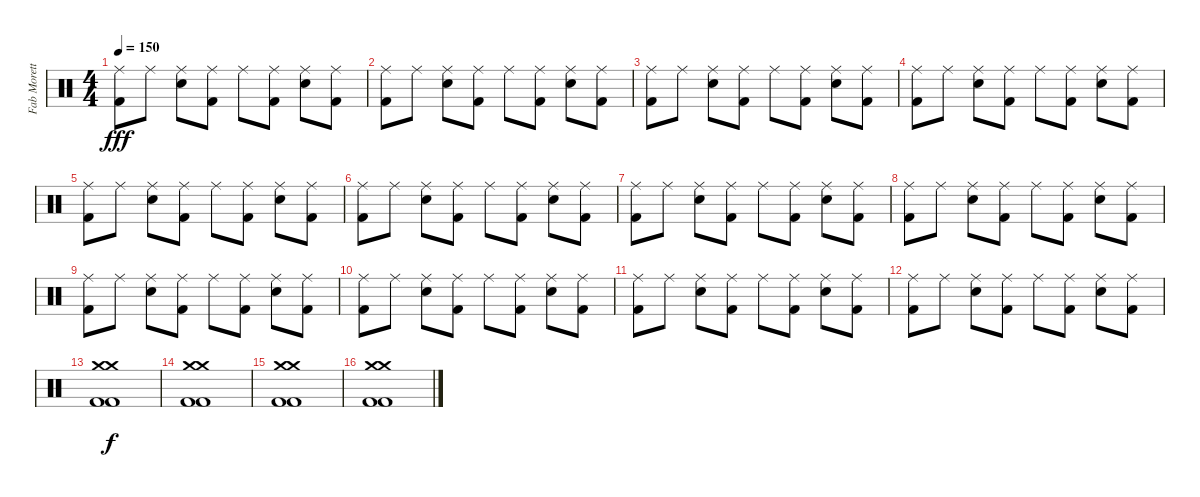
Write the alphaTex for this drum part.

\track ("Fab Moretti" "Fab Morett") {instrument percussion}
\staff {score}
\articulation defaults
\ts (4 4)
\tempo 150
\clef neutral
\ks c
("Ride (middle)" "Kick (hit) 2").8{dy fff} "Ride (middle)".8 ("Ride (middle)" "Electric Snare (hit)").8 ("Ride (middle)" "Kick (hit) 2").8 "Ride (middle)".8 ("Ride (middle)" "Kick (hit) 2").8 ("Ride (middle)" "Electric Snare (hit)").8 ("Ride (middle)" "Kick (hit) 2").8 |
("Ride (middle)" "Kick (hit) 2").8 "Ride (middle)".8 ("Ride (middle)" "Electric Snare (hit)").8 ("Ride (middle)" "Kick (hit) 2").8 "Ride (middle)".8 ("Ride (middle)" "Kick (hit) 2").8 ("Ride (middle)" "Electric Snare (hit)").8 ("Ride (middle)" "Kick (hit) 2").8 |
("Ride (middle)" "Kick (hit) 2").8 "Ride (middle)".8 ("Ride (middle)" "Electric Snare (hit)").8 ("Ride (middle)" "Kick (hit) 2").8 "Ride (middle)".8 ("Ride (middle)" "Kick (hit) 2").8 ("Ride (middle)" "Electric Snare (hit)").8 ("Ride (middle)" "Kick (hit) 2").8 |
("Ride (middle)" "Kick (hit) 2").8 "Ride (middle)".8 ("Ride (middle)" "Electric Snare (hit)").8 ("Ride (middle)" "Kick (hit) 2").8 "Ride (middle)".8 ("Ride (middle)" "Kick (hit) 2").8 ("Ride (middle)" "Electric Snare (hit)").8 ("Ride (middle)" "Kick (hit) 2").8 |
("Ride (middle)" "Kick (hit) 2").8 "Ride (middle)".8 ("Ride (middle)" "Electric Snare (hit)").8 ("Ride (middle)" "Kick (hit) 2").8 "Ride (middle)".8 ("Ride (middle)" "Kick (hit) 2").8 ("Ride (middle)" "Electric Snare (hit)").8 ("Ride (middle)" "Kick (hit) 2").8 |
("Ride (middle)" "Kick (hit) 2").8 "Ride (middle)".8 ("Ride (middle)" "Electric Snare (hit)").8 ("Ride (middle)" "Kick (hit) 2").8 "Ride (middle)".8 ("Ride (middle)" "Kick (hit) 2").8 ("Ride (middle)" "Electric Snare (hit)").8 ("Ride (middle)" "Kick (hit) 2").8 |
("Ride (middle)" "Kick (hit) 2").8 "Ride (middle)".8 ("Ride (middle)" "Electric Snare (hit)").8 ("Ride (middle)" "Kick (hit) 2").8 "Ride (middle)".8 ("Ride (middle)" "Kick (hit) 2").8 ("Ride (middle)" "Electric Snare (hit)").8 ("Ride (middle)" "Kick (hit) 2").8 |
("Ride (middle)" "Kick (hit) 2").8 "Ride (middle)".8 ("Ride (middle)" "Electric Snare (hit)").8 ("Ride (middle)" "Kick (hit) 2").8 "Ride (middle)".8 ("Ride (middle)" "Kick (hit) 2").8 ("Ride (middle)" "Electric Snare (hit)").8 ("Ride (middle)" "Kick (hit) 2").8 |
("Ride (middle)" "Kick (hit) 2").8 "Ride (middle)".8 ("Ride (middle)" "Electric Snare (hit)").8 ("Ride (middle)" "Kick (hit) 2").8 "Ride (middle)".8 ("Ride (middle)" "Kick (hit) 2").8 ("Ride (middle)" "Electric Snare (hit)").8 ("Ride (middle)" "Kick (hit) 2").8 |
("Ride (middle)" "Kick (hit) 2").8 "Ride (middle)".8 ("Ride (middle)" "Electric Snare (hit)").8 ("Ride (middle)" "Kick (hit) 2").8 "Ride (middle)".8 ("Ride (middle)" "Kick (hit) 2").8 ("Ride (middle)" "Electric Snare (hit)").8 ("Ride (middle)" "Kick (hit) 2").8 |
("Ride (middle)" "Kick (hit) 2").8 "Ride (middle)".8 ("Ride (middle)" "Electric Snare (hit)").8 ("Ride (middle)" "Kick (hit) 2").8 "Ride (middle)".8 ("Ride (middle)" "Kick (hit) 2").8 ("Ride (middle)" "Electric Snare (hit)").8 ("Ride (middle)" "Kick (hit) 2").8 |
("Ride (middle)" "Kick (hit) 2").8 "Ride (middle)".8 ("Ride (middle)" "Electric Snare (hit)").8 ("Ride (middle)" "Kick (hit) 2").8 "Ride (middle)".8 ("Ride (middle)" "Kick (hit) 2").8 ("Ride (middle)" "Electric Snare (hit)").8 ("Ride (middle)" "Kick (hit) 2").8 |
("Crash medium (hit)" "Crash medium (hit)" "Kick (hit) 2" "Kick (hit) 2").1{dy f volume 15 balance 8} |
("Crash medium (hit)" "Crash medium (hit)" "Kick (hit) 2" "Kick (hit) 2").1 |
("Crash medium (hit)" "Crash medium (hit)" "Kick (hit) 2" "Kick (hit) 2").1 |
("Crash medium (hit)" "Crash medium (hit)" "Kick (hit) 2" "Kick (hit) 2").1
